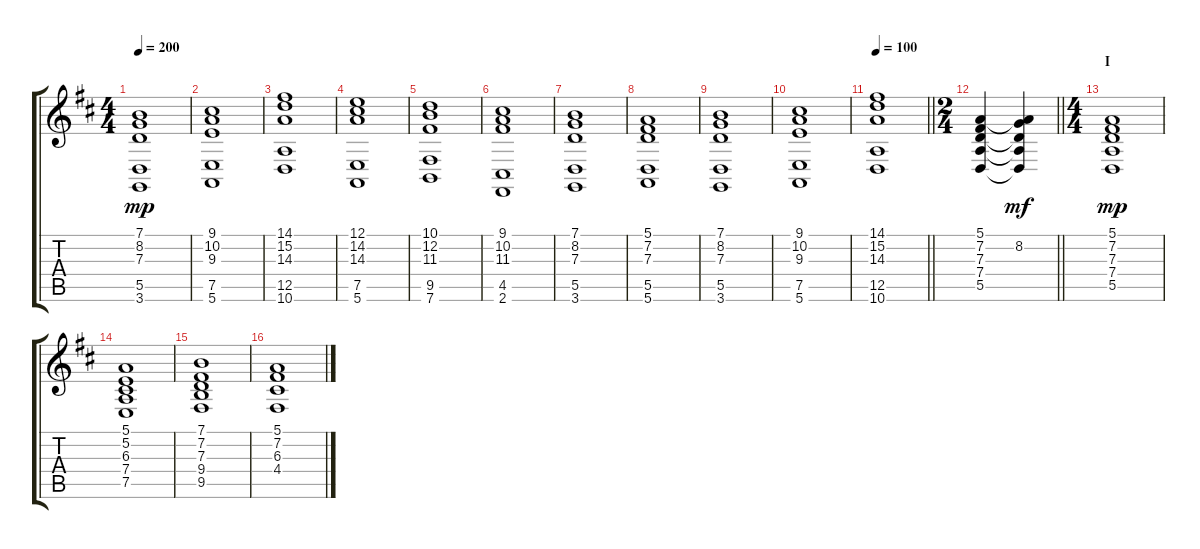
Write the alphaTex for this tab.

\track "" {instrument stringensemble1}
\staff {score tabs}
\tuning (E4 B3 G3 D3 A2 E2) {hide}
\ts (4 4)
\tempo 200
\clef g2
\ks d
(7.1 8.2 7.3 5.5 3.6).1{dy mp} |
(9.1 10.2 9.3 7.5 5.6).1 |
(14.1 15.2 14.3 12.5 10.6).1 |
(12.1 14.2 14.3 7.5 5.6).1 |
(10.1 12.2 11.3 9.5 7.6).1 |
(9.1 10.2 11.3 4.5 2.6).1 |
(7.1 8.2 7.3 5.5 3.6).1 |
(5.1 7.2 7.3 5.5 5.6).1 |
(7.1 8.2 7.3 5.5 3.6).1 |
(9.1 10.2 9.3 7.5 5.6).1 |
\tempo 100
\barLineRight lightlight
(14.1 15.2 14.3 12.5 10.6).1 |
\ts (2 4)
\barLineRight lightlight
(5.1 7.2 7.3 7.4 5.5).4 (5.1{t} 8.2 7.3{t} 7.4{t} 5.5{t}).4{dy mf} |
\ts (4 4)
\section ("" "I")
(5.1 7.2 7.3 7.4 5.5).1{dy mp} |
(5.1 5.2 6.3 7.4 7.5).1 |
(7.1 7.2 7.3 9.4 9.5).1 |
(5.1 7.2 6.3 4.4).1
